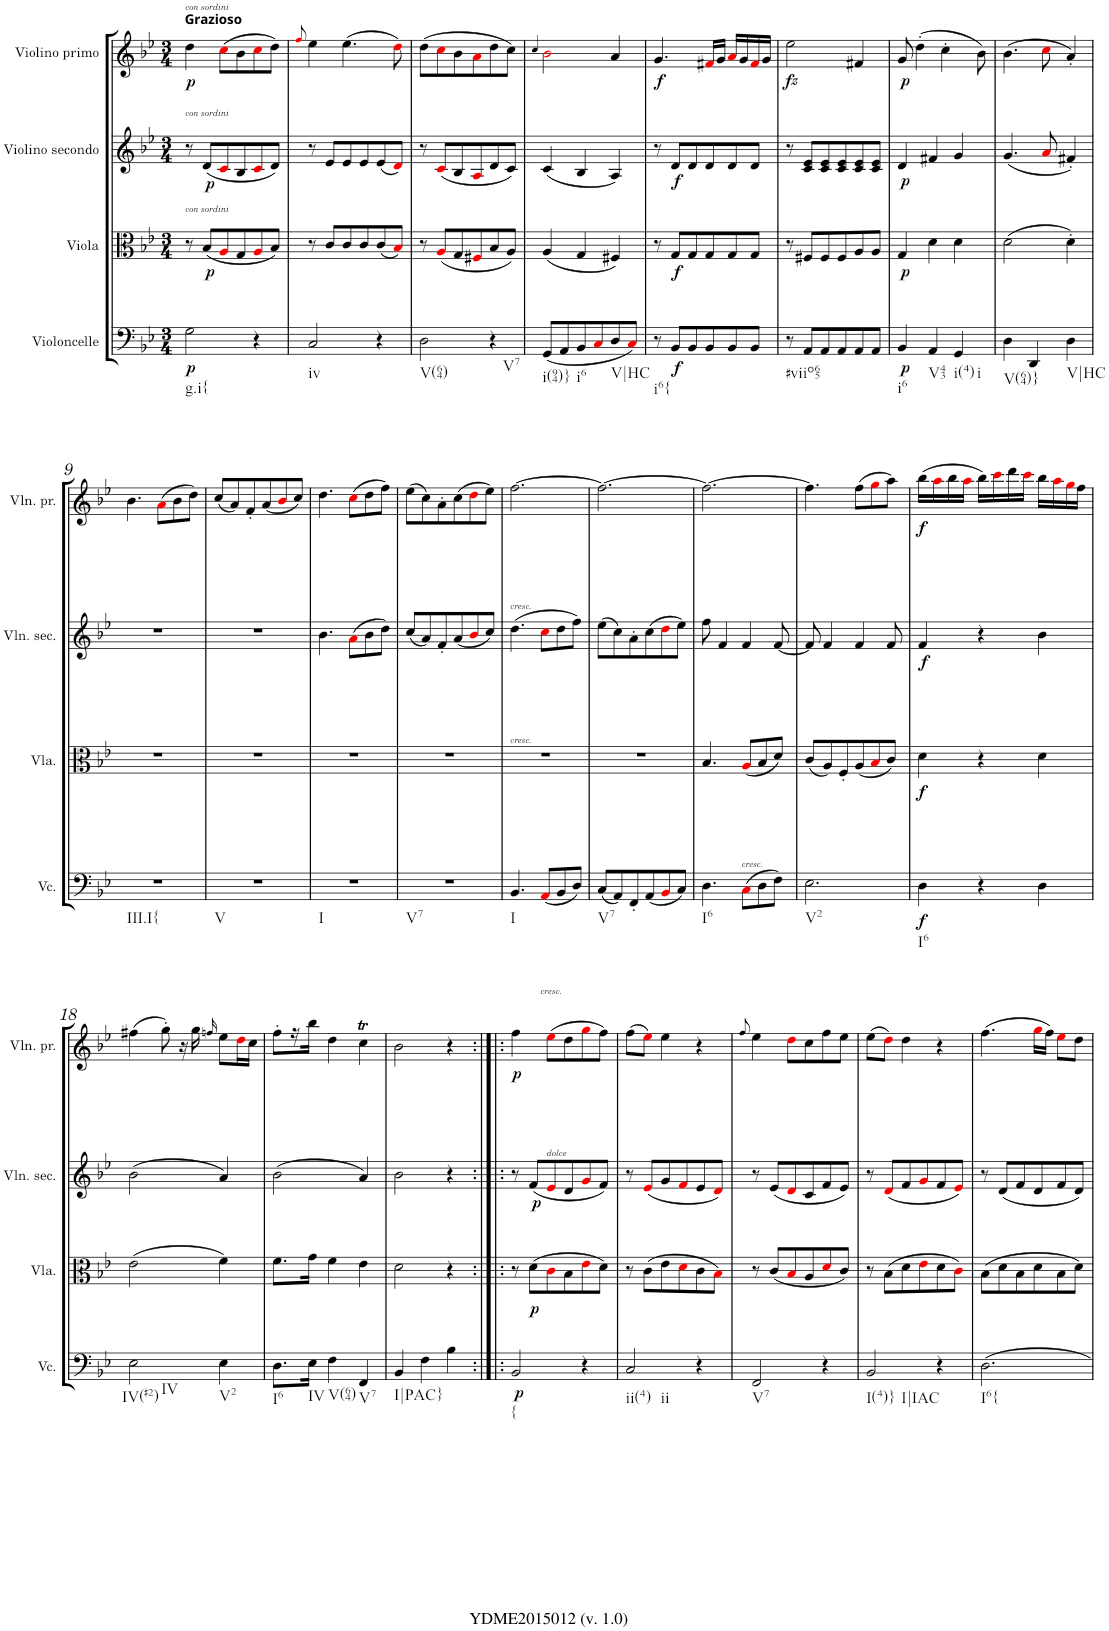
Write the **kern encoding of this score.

**kern	**dynam	**kern	**dynam	**kern	**dynam	**kern	**dynam
*part4	*part4	*part3	*part3	*part2	*part2	*part1	*part1
*staff4	*staff4	*staff3	*staff3	*staff2	*staff2	*staff1	*staff1
*I"Violoncelle	*	*I"Viola	*	*I"Violino secondo	*	*I"Violino primo	*
*I'Vc.	*	*I'Vla.	*	*I'Vln. sec.	*	*I'Vln. pr.	*
*clefF4	*	*clefC3	*	*clefG2	*	*clefG2	*
*k[b-e-]	*	*k[b-e-]	*	*k[b-e-]	*	*k[b-e-]	*
*M3/4	*	*M3/4	*	*M3/4	*	*M3/4	*
=1	=1	=1	=1	=1	=1	=1	=1
!	!	!	!	!	!	!LO:TX:a:B:t=Grazioso	!
!	!	!	!	!	!	!LO:TX:a:i:t=con sordini	!
!	!	!	!	!LO:TX:a:i:t=con sordini	!	!	!
!	!	!LO:TX:a:i:t=con sordini	!	!	!	!	!
!LO:TX:b:t=g.i{	!	!	!	!	!	!	!
!	!LO:DY:b	!	!	!	!	!	!LO:DY:b
2G\	p	8r	.	8r	.	4dd\	p
!	!	!	!LO:DY:b	!	!LO:DY:b	!	!
.	.	(<8B-/L	p	(<8d/L	p	.	.
.	.	8Ai/	.	8ci/	.	(>8cci\L	.
.	.	8G/	.	8B-/	.	8b-\	.
4r	.	8Ai/	.	8ci/	.	8cci\	.
.	.	8B-/J)	.	8d/J)	.	8dd\J)	.
=2	=2	=2	=2	=2	=2	=2	=2
.	.	.	.	.	.	8qffi/	.
!LO:TX:b:t=iv	!	!	!	!	!	!	!
2C/	.	8r	.	8r	.	4ee-\	.
.	.	8c/L	.	8e-/L	.	.	.
.	.	8c/	.	8e-/	.	(>4.ee-\	.
.	.	8c/	.	8e-/	.	.	.
4r	.	(<8c/	.	(<8e-/	.	.	.
.	.	8B-i/J)	.	8di/J)	.	8ddi\)	.
=3	=3	=3	=3	=3	=3	=3	=3
!LO:TX:b:t=V(64)	!	!	!	!	!	!	!
2D\	.	8r	.	8r	.	(>8dd\L	.
.	.	(<8Ai/L	.	(<8ci/L	.	8cci\	.
.	.	8G/	.	8B-/	.	8b-\	.
.	.	8F#Xi/	.	8Ai/	.	8ai\	.
!LO:TX:b:t=V7	!	!	!	!	!	!	!
4r	.	8B-/	.	8d/	.	8dd\	.
.	.	8A/J)	.	8c/J)	.	8cc\J)	.
=4	=4	=4	=4	=4	=4	=4	=4
.	.	.	.	.	.	4qcc/	.
!LO:TX:b:t=i(94)}	!	!	!	!	!	!	!
(<8GG/L	.	(<4A/	.	(<4c/	.	2b-i\	.
8AA/	.	.	.	.	.	.	.
!LO:TX:b:t=i6	!	!	!	!	!	!	!
8BB-/	.	4G/	.	4B-/	.	.	.
8Ci/	.	.	.	.	.	.	.
!LO:TX:b:t=V|HC	!	!	!	!	!	!	!
8D/	.	4F#X/)	.	4A/)	.	4a/	.
8Ci/J)	.	.	.	.	.	.	.
=5	=5	=5	=5	=5	=5	=5	=5
!LO:TX:b:t=i6{	!	!	!	!	!	!	!
!	!	!	!	!	!	!	!LO:DY:b
8r	.	8r	.	8r	.	4.g/	f
!	!LO:DY:b	!	!LO:DY:b	!	!LO:DY:b	!	!
8BB-/L	f	8G/L	f	8d/L	f	.	.
8BB-/	.	8G/	.	8d/	.	.	.
8BB-/	.	8G/	.	8d/	.	16f#Xi/LL	.
.	.	.	.	.	.	16g/JJ	.
8BB-/	.	8G/	.	8d/	.	16ai/LL	.
.	.	.	.	.	.	16g/	.
8BB-/J	.	8G/J	.	8d/J	.	16f#i/	.
.	.	.	.	.	.	16g/JJ	.
=6	=6	=6	=6	=6	=6	=6	=6
!LO:TX:b:t=#viio65	!	!	!	!	!	!	!
!	!	!	!	!	!	!	!LO:DY:b
8r	.	8r	.	8r	.	2ee-\	fz
8AA/L	.	8F#X/L	.	8c/ 8e-/L	.	.	.
8AA/	.	8F#/	.	8c/ 8e-/	.	.	.
8AA/	.	8F#/	.	8c/ 8e-/	.	.	.
8AA/	.	8A/	.	8c/ 8e-/	.	4f#X/	.
8AA/J	.	8A/J	.	8c/ 8e-/J	.	.	.
=7	=7	=7	=7	=7	=7	=7	=7
!LO:TX:b:t=i6	!	!	!	!	!	!	!
!	!LO:DY:b	!	!LO:DY:b	!	!LO:DY:b	!	!LO:DY:b
4BB-/	p	4G/	p	4d/	p	8g/	p
.	.	.	.	.	.	(>4dd'\	.
!LO:TX:b:t=V43	!	!	!	!	!	!	!
4AA/	.	4d\	.	4f#X/	.	.	.
.	.	.	.	.	.	4cc'\	.
!LO:TX:b:t=i(4)	!	!	!	!	!	!	!
!LO:TX:b:t=i	!	!	!	!	!	!	!
4GG/	.	4d\	.	4g/	.	.	.
.	.	.	.	.	.	8b-\)	.
=8	=8	=8	=8	=8	=8	=8	=8
!LO:TX:b:t=V(64)}	!	!	!	!	!	!	!
4D\	.	(>2d\	.	(<4.g/	.	(>4.b-\	.
4DD/	.	.	.	.	.	.	.
.	.	.	.	8ai/	.	8cci\	.
!LO:TX:b:t=V|HC	!	!	!	!	!	!	!
4D\	.	4d'\)	.	4f#X'/)	.	4a'/)	.
!!LO:LB:g=z
=9	=9	=9	=9	=9	=9	=9	=9
!LO:TX:b:t=III.I{	!	!	!	!	!	!	!
2.r	.	2.r	.	2.r	.	4.b-\	.
.	.	.	.	.	.	(>8ai\L	.
.	.	.	.	.	.	8b-\	.
.	.	.	.	.	.	8dd\J)	.
=10	=10	=10	=10	=10	=10	=10	=10
!LO:TX:b:t=V	!	!	!	!	!	!	!
2.r	.	2.r	.	2.r	.	(<8cc/L	.
.	.	.	.	.	.	8a/)	.
.	.	.	.	.	.	8f'/	.
.	.	.	.	.	.	(<8a/	.
.	.	.	.	.	.	8b-i/	.
.	.	.	.	.	.	8cc/J)	.
=11	=11	=11	=11	=11	=11	=11	=11
!LO:TX:b:t=I	!	!	!	!	!	!	!
2.r	.	2.r	.	4.b-\	.	4.dd\	.
.	.	.	.	(>8ai\L	.	(>8cci\L	.
.	.	.	.	8b-\	.	8dd\	.
.	.	.	.	8dd\J)	.	8ff\J)	.
=12	=12	=12	=12	=12	=12	=12	=12
!LO:TX:b:t=V7	!	!	!	!	!	!	!
2.r	.	2.r	.	(<8cc/L	.	(>8ee-\L	.
.	.	.	.	8a/)	.	8cc\)	.
.	.	.	.	8f'/	.	8a'\	.
.	.	.	.	(<8a/	.	(>8cc\	.
.	.	.	.	8b-i/	.	8ddi\	.
.	.	.	.	8cc/J)	.	8ee-\J)	.
=13	=13	=13	=13	=13	=13	=13	=13
!	!	!	!	!	!	!LO:TX:b:i:t=cresc.	!
!	!	!	!	!LO:TX:b:i:t=cresc.	!	!	!
!LO:TX:b:t=I	!	!	!	!	!	!	!
4.BB-/	.	2.r	.	(>4.dd\	.	[2.ff\	.
!LO:TX:b:i:t=cresc.	!	!	!	!	!	!	!
(<8AAi/L	.	.	.	8cci\L	.	.	.
8BB-/	.	.	.	8dd\	.	.	.
8D/J)	.	.	.	8ff\J)	.	.	.
=14	=14	=14	=14	=14	=14	=14	=14
!LO:TX:b:t=V7	!	!	!	!	!	!	!
(<8C/L	.	2.r	.	(>8ee-\L	.	2.ff\_	.
8AA/)	.	.	.	8cc\)	.	.	.
8FF'/	.	.	.	8a'\	.	.	.
(<8AA/	.	.	.	(>8cc\	.	.	.
8BB-i/	.	.	.	8ddi\	.	.	.
8C/J)	.	.	.	8ee-\J)	.	.	.
=15	=15	=15	=15	=15	=15	=15	=15
!LO:TX:b:t=I6	!	!	!	!	!	!	!
4.D\	.	4.B-/	.	8ff\	.	2.ff\_	.
.	.	.	.	4f/	.	.	.
!	!	!LO:TX:b:i:t=cresc.	!	!	!	!	!
(>8Ci\L	.	(<8Ai/L	.	4f/	.	.	.
8D\	.	8B-/	.	.	.	.	.
8F\J)	.	8d/J)	.	[8f/	.	.	.
=16	=16	=16	=16	=16	=16	=16	=16
!LO:TX:b:t=V2	!	!	!	!	!	!	!
2.E-\	.	(<8c/L	.	8f/]	.	4.ff\]	.
.	.	8A/)	.	4f/	.	.	.
.	.	8F'/	.	.	.	.	.
.	.	(<8A/	.	4f/	.	(>8ff\L	.
.	.	8B-i/	.	.	.	8ggi\	.
.	.	8c/J)	.	8f/	.	8aa\J)	.
=17	=17	=17	=17	=17	=17	=17	=17
!LO:TX:b:t=I6	!	!	!	!	!	!	!
!	!LO:DY:b	!	!LO:DY:b	!	!LO:DY:b	!	!LO:DY:b
4D\	f	4d\	f	4f/	f	(>16bb-\LL	f
.	.	.	.	.	.	16aai\	.
.	.	.	.	.	.	16bb-\	.
.	.	.	.	.	.	16aai\JJ	.
4r	.	4r	.	4r	.	16bb-\LL)	.
.	.	.	.	.	.	16ccci\	.
.	.	.	.	.	.	16ddd\	.
.	.	.	.	.	.	16ccci\JJ	.
4D\	.	4d\	.	4b-\	.	16bb-\LL	.
.	.	.	.	.	.	16aai\	.
.	.	.	.	.	.	16ggi\	.
.	.	.	.	.	.	16ff\JJ	.
!!LO:LB:g=z
=18	=18	=18	=18	=18	=18	=18	=18
!LO:TX:b:t=IV(#2)	!	!	!	!	!	!	!
!LO:TX:b:t=IV	!	!	!	!	!	!	!
2E-\	.	(>2e-\	.	(>2b-\	.	(>4ff#X\	.
.	.	.	.	.	.	8gg'\)	.
.	.	.	.	.	.	16r	.
.	.	.	.	.	.	16gg\	.
.	.	.	.	.	.	16qffn/	.
!LO:TX:b:t=V2	!	!	!	!	!	!	!
4E-\	.	4f\)	.	4a/)	.	8ee-\L	.
.	.	.	.	.	.	16ddi\L	.
.	.	.	.	.	.	16cc\JJ	.
=19	=19	=19	=19	=19	=19	=19	=19
!LO:TX:b:t=I6	!	!	!	!	!	!	!
8.D\L	.	8.f\L	.	(>2b-\	.	8ff'\L	.
.	.	.	.	.	.	16r	.
!LO:TX:b:t=IV	!	!	!	!	!	!	!
16E-\Jk	.	16g\Jk	.	.	.	16bb-\JJ	.
!LO:TX:b:t=V(64)	!	!	!	!	!	!	!
4F\	.	4f\	.	.	.	4dd\	.
!LO:TX:b:t=V7	!	!	!	!	!	!	!
4FF/	.	4e-\	.	4a/)	.	4ccT\	.
=20	=20	=20	=20	=20	=20	=20	=20
!LO:TX:b:t=I|PAC}	!	!	!	!	!	!	!
4BB-/	.	2d\	.	2b-\	.	2b-\	.
4F\	.	.	.	.	.	.	.
4B-\	.	4r	.	4r	.	4r	.
=21:|!|:	=21:|!|:	=21:|!|:	=21:|!|:	=21:|!|:	=21:|!|:	=21:|!|:	=21:|!|:
!LO:TX:b:t={	!	!	!	!	!	!	!
!	!LO:DY:b	!	!	!	!	!	!LO:DY:b
2BB-/	p	8r	.	8r	.	4ff\	p
!	!	!	!LO:DY:b	!	!LO:DY:b	!	!
.	.	(>8d\L	p	(<8f/L	p	.	.
!	!	!	!	!	!	!LO:TX:b:i:t=dolce	!
.	.	8ci\	.	8e-i/	.	(>8ee-i\L	.
.	.	8B-\	.	8d/	.	8dd\	.
4r	.	8e-i\	.	8gi/	.	8ggi\	.
.	.	8d\J)	.	8f/J)	.	8ff\J)	.
=22	=22	=22	=22	=22	=22	=22	=22
!LO:TX:b:t=ii(4)	!	!	!	!	!	!	!
!LO:TX:b:t=ii	!	!	!	!	!	!	!
2C/	.	8r	.	8r	.	(>8ff\L	.
.	.	(>8c\L	.	(<8e-i/L	.	8ee-i\J)	.
.	.	8e-\	.	8g/	.	4ee-\	.
.	.	8di\	.	8fi/	.	.	.
4r	.	8c\	.	8e-/	.	4r	.
.	.	8B-i\J)	.	8di/J)	.	.	.
=23	=23	=23	=23	=23	=23	=23	=23
.	.	.	.	.	.	8qff/	.
!LO:TX:b:t=V7	!	!	!	!	!	!	!
2FF/	.	8r	.	8r	.	4ee-\	.
.	.	(<8c/L	.	(<8e-/L	.	.	.
.	.	8B-i/	.	8di/	.	8ddi\L	.
.	.	8A/	.	8c/	.	8cc\	.
4r	.	8di/	.	8f/	.	8ff\	.
.	.	8c/J)	.	8e-/J)	.	8ee-\J	.
=24	=24	=24	=24	=24	=24	=24	=24
!LO:TX:b:t=I(4)}	!	!	!	!	!	!	!
!LO:TX:b:t=I|IAC	!	!	!	!	!	!	!
2BB-/	.	8r	.	8r	.	(>8ee-\L	.
.	.	(>8B-\L	.	(<8di/L	.	8ddi\J)	.
.	.	8d\	.	8f/	.	4dd\	.
.	.	8e-i\	.	8gi/	.	.	.
4r	.	8d\	.	8f/	.	4r	.
.	.	8ci\J)	.	8e-i/J)	.	.	.
=25	=25	=25	=25	=25	=25	=25	=25
!LO:TX:b:t=I6{	!	!	!	!	!	!	!
2.D\	.	(>8B-\L	.	8r	.	(>4.ff\	.
.	.	8d\	.	(<8d/L	.	.	.
.	.	8B-\	.	8f/	.	.	.
.	.	8d\	.	8d/	.	16ggi\LL	.
.	.	.	.	.	.	16ff\JJ)	.
.	.	8B-\	.	8f/	.	8ee-i\L	.
.	.	8d\J)	.	8d/J)	.	8dd\J	.
=	=	=	=	=	=	=	=
*-	*-	*-	*-	*-	*-	*-	*-
